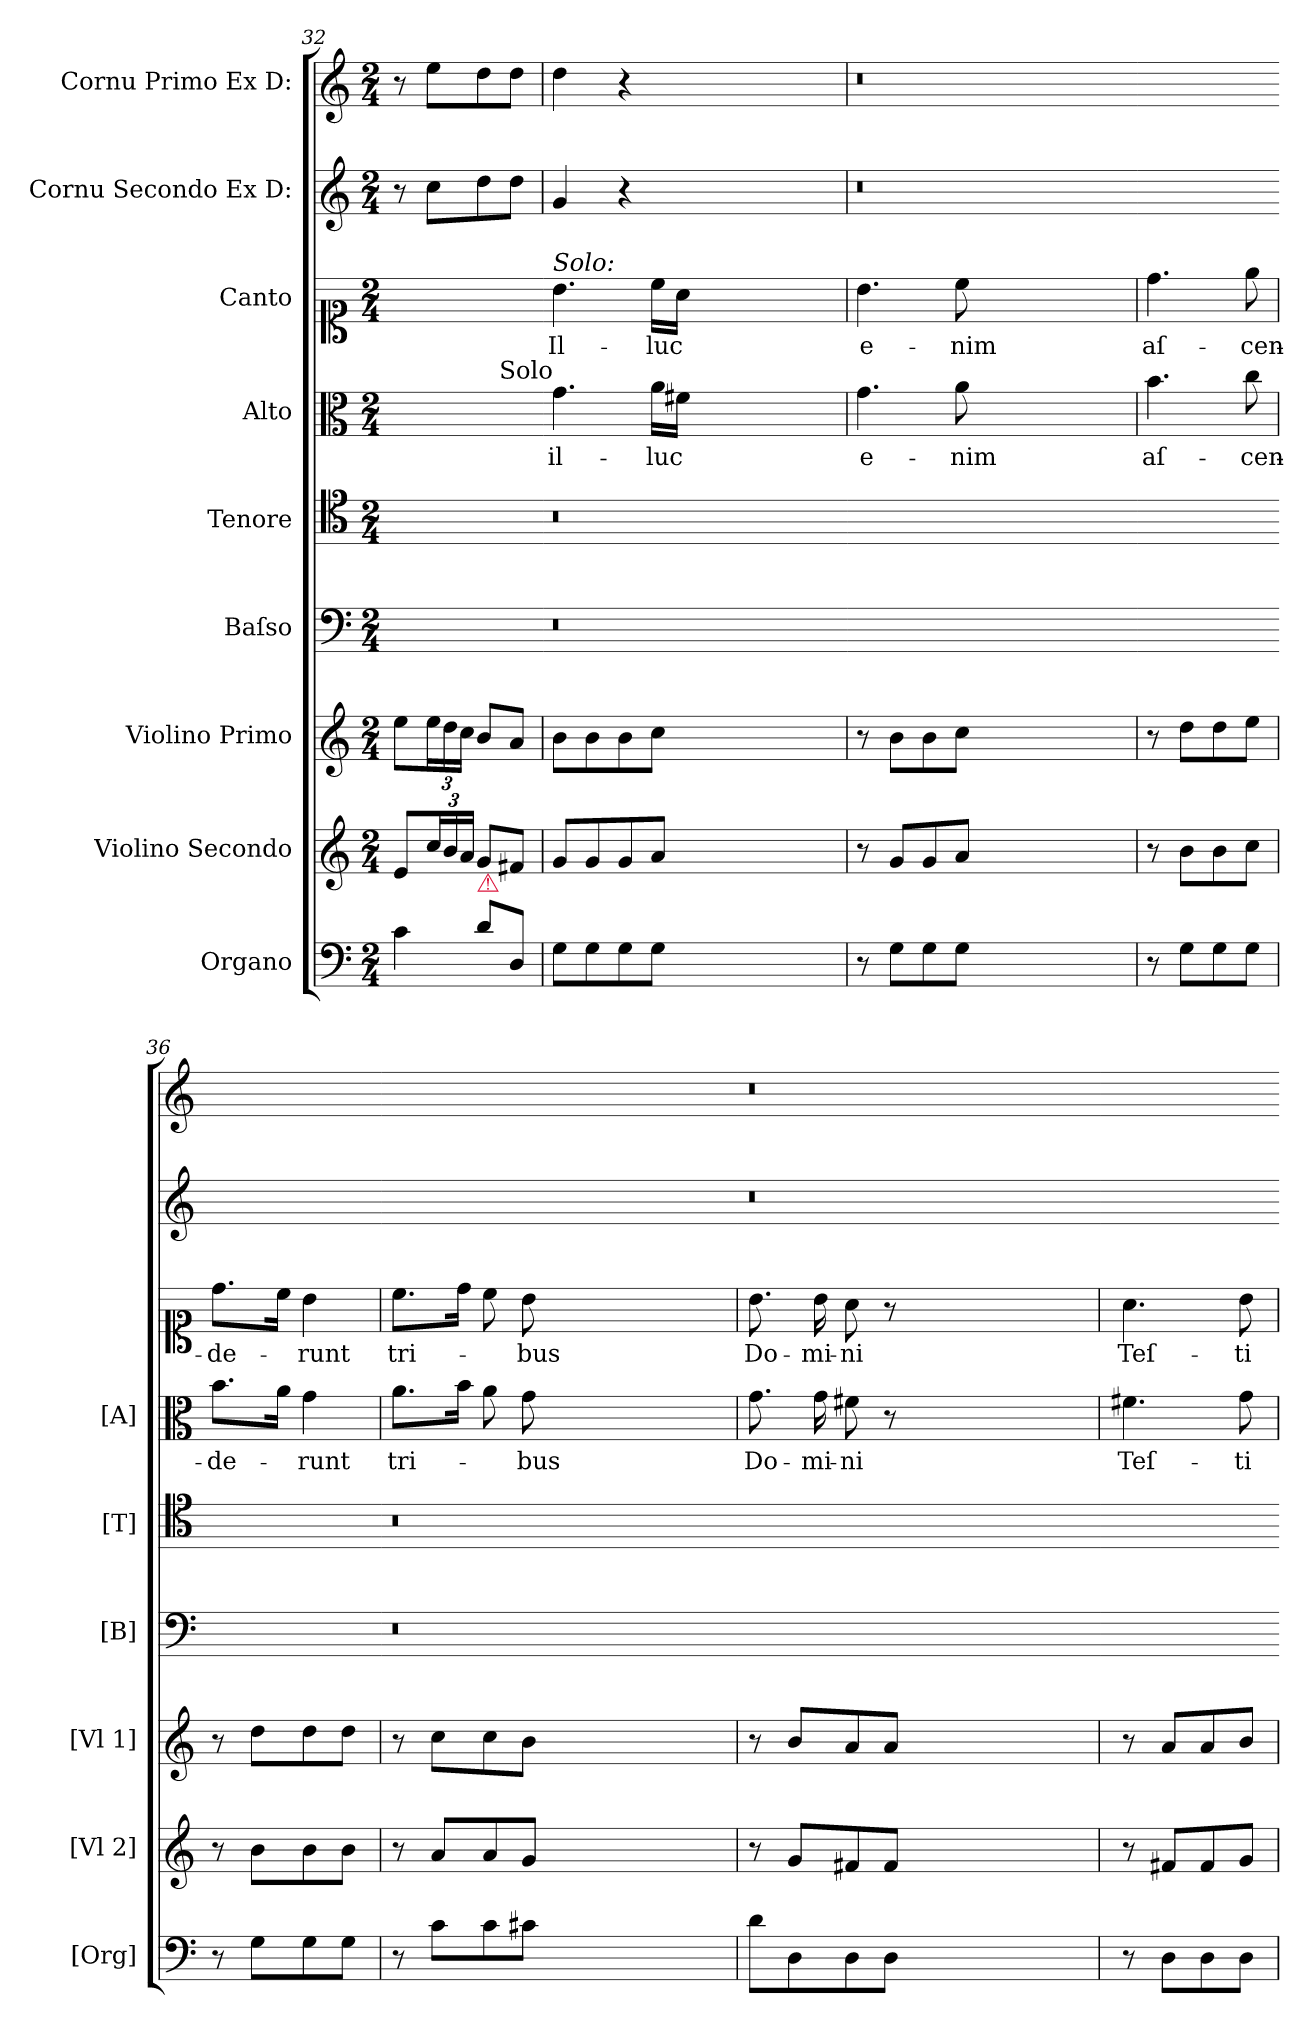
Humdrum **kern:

**kern	**dynam	**kern	**dynam	**kern	**dynam	**kern	**kern	**kern	**text	**kern	**text	**kern	**kern
*part9	*part9	*part8	*part8	*part7	*part7	*part6	*part5	*part4	*part4	*part3	*part3	*part2	*part1
*staff9	*staff9	*staff8	*staff8	*staff7	*staff7	*staff6	*staff5	*staff4	*staff4	*staff3	*staff3	*staff2	*staff1
*I"Organo	*	*I"Violino Secondo	*	*I"Violino Primo	*	*I"Baſso	*I"Tenore	*I"Alto	*	*I"Canto	*	*I"Cornu Secondo Ex D:	*I"Cornu Primo Ex D:
*I'[Org]	*	*I'[Vl 2]	*	*I'[Vl 1]	*	*I'[B]	*I'[T]	*I'[A]	*	*	*	*	*
*clefF4	*	*clefG2	*	*clefG2	*	*clefF4	*clefC4	*clefC3	*	*clefC1	*	*clefG2	*clefG2
*k[]	*	*k[]	*	*k[]	*	*k[]	*k[]	*k[]	*	*k[]	*	*k[]	*k[]
*C:	*	*C:	*	*C:	*	*C:	*C:	*C:	*	*C:	*	*C:	*C:
*M2/4	*	*M2/4	*	*M2/4	*	*M2/4	*M2/4	*M2/4	*	*M2/4	*	*M2/4	*M2/4
=32	=32	=32	=32	=32	=32	=32	=32	=32	=32	=32	=32	=32	=32
4c\	.	8e/L	.	8ee\L	.	2ryy	2ryy	2ryy	.	2ryy	.	8r	8r
.	.	24cc/L	.	24ee\L	.	.	.	.	.	.	.	8cc\L	8ee\L
.	.	24b/	.	24dd\	.	.	.	.	.	.	.	.	.
.	.	24a/JJ	.	24cc\JJ	.	.	.	.	.	.	.	.	.
!LO:TX:a:color=crimson:t=⚠	!	!	!	!	!	!	!	!	!	!	!	!	!
8d\L	.	8g/L	.	8b/L	.	.	.	.	.	.	.	8dd\	8dd\
8D/J	.	8f#X/J	.	8a/J	.	.	.	.	.	.	.	8dd\J	8dd\J
=33	=33	=33	=33	=33	=33	=33-	=33-	=33	=33	=33	=33	=33	=33
!	!	!	!	!	!	!	!	!	!	!LO:TX:a:i:t=Solo&colon;	!	!	!
!	!	!	!	!	!	!	!	!LO:TX:a:rj:t=Solo	!	!	!	!	!
!	!LO:DY:a:rj	!	!LO:DY:a:rj	!	!LO:DY:a:rj	!	!	!	!	!	!	!	!
8G\L	p&colon;	8g/L	p&colon;	8b\L	p&colon;	0r	0r	4.g\	il-	4.b\	Il-	4g/	4dd\
8G\	.	8g/	.	8b\	.	.	.	.	.	.	.	.	.
8G\	.	8g/	.	8b\	.	.	.	.	.	.	.	4r	4r
8G\J	.	8a/J	.	8cc\J	.	.	.	16a\LL	-luc	16cc\LL	-luc	.	.
.	.	.	.	.	.	.	.	16f#X\JJ	.	16a\JJ	.	.	.
1.ryy	.	1.ryy	.	1.ryy	.	.	.	1.ryy	.	1.ryy	.	1.ryy	1.ryy
=34	=34	=34	=34	=34	=34	=34-	=34-	=34	=34	=34	=34	=34	=34
8r	.	8r	.	8r	.	0ryy	0ryy	4.g\	e-	4.b\	e-	0r	0r
8G\L	.	8g/L	.	8b\L	.	.	.	.	.	.	.	.	.
8G\	.	8g/	.	8b\	.	.	.	.	.	.	.	.	.
8G\J	.	8a/J	.	8cc\J	.	.	.	8a\	-nim	8cc\	-nim	.	.
1.ryy	.	1.ryy	.	1.ryy	.	.	.	1.ryy	.	1.ryy	.	.	.
=35	=35-	=35	=35-	=35	=35-	=35-	=35-	=35	=35-	=35	=35-	=35-	=35-
8r	.	8r	.	8r	.	2ryy	2ryy	4.b\	aſ-	4.dd\	aſ-	2ryy	2ryy
8G\L	.	8b\L	.	8dd\L	.	.	.	.	.	.	.	.	.
8G\	.	8b\	.	8dd\	.	.	.	.	.	.	.	.	.
8G\J	.	8cc\J	.	8ee\J	.	.	.	8cc\	-cen-	8ee\	-cen-	.	.
=36	=36-	=36	=36-	=36	=36-	=36-	=36-	=36	=36-	=36	=36-	=36-	=36-
8r	.	8r	.	8r	.	2ryy	2ryy	8.b\L	-de-	8.dd\L	-de-	2ryy	2ryy
8G\L	.	8b\L	.	8dd\L	.	.	.	.	.	.	.	.	.
.	.	.	.	.	.	.	.	16a\Jk	.	16cc\Jk	.	.	.
8G\	.	8b\	.	8dd\	.	.	.	4g\	-runt	4b\	-runt	.	.
8G\J	.	8b\J	.	8dd\J	.	.	.	.	.	.	.	.	.
=37	=37-	=37	=37-	=37	=37-	=37-	=37-	=37	=37-	=37	=37-	=37-	=37-
8r	.	8r	.	8r	.	0r	0r	8.a\L	tri-	8.cc\L	tri-	0ryy	0ryy
8c\L	.	8a/L	.	8cc\L	.	.	.	.	.	.	.	.	.
.	.	.	.	.	.	.	.	16b\Jk	.	16dd\Jk	.	.	.
8c\	.	8a/	.	8cc\	.	.	.	8a\	.	8cc\	.	.	.
8c#X\J	.	8g/J	.	8b\J	.	.	.	8g\	-bus	8b\	-bus	.	.
1.ryy	.	1.ryy	.	1.ryy	.	.	.	1.ryy	.	1.ryy	.	.	.
=38	=38-	=38	=38-	=38	=38-	=38-	=38-	=38	=38-	=38	=38-	=38-	=38-
8d\L	.	8r	.	8r	.	0ryy	0ryy	8.g\	Do-	8.b\	Do-	0r	0r
8D\	.	8g/L	.	8b/L	.	.	.	.	.	.	.	.	.
.	.	.	.	.	.	.	.	16g\	-mi-	16b\	-mi-	.	.
8D\	.	8f#X/	.	8a/	.	.	.	8f#X\	-ni	8a\	-ni	.	.
8D\J	.	8f#/J	.	8a/J	.	.	.	8r	.	8r	.	.	.
1.ryy	.	1.ryy	.	1.ryy	.	.	.	1.ryy	.	1.ryy	.	.	.
=39	=39-	=39	=39-	=39	=39-	=39-	=39-	=39	=39-	=39	=39-	=39-	=39-
8r	.	8r	.	8r	.	2ryy	2ryy	4.f#X\	Teſ-	4.a\	Teſ-	2ryy	2ryy
8D\L	.	8f#X/L	.	8a/L	.	.	.	.	.	.	.	.	.
8D\	.	8f#/	.	8a/	.	.	.	.	.	.	.	.	.
8D\J	.	8g/J	.	8b/J	.	.	.	8g\	-ti-	8b\	-ti-	.	.
=	=-	=	=-	=	=-	=-	=-	=	=-	=	=-	=-	=-
*-	*-	*-	*-	*-	*-	*-	*-	*-	*-	*-	*-	*-	*-
